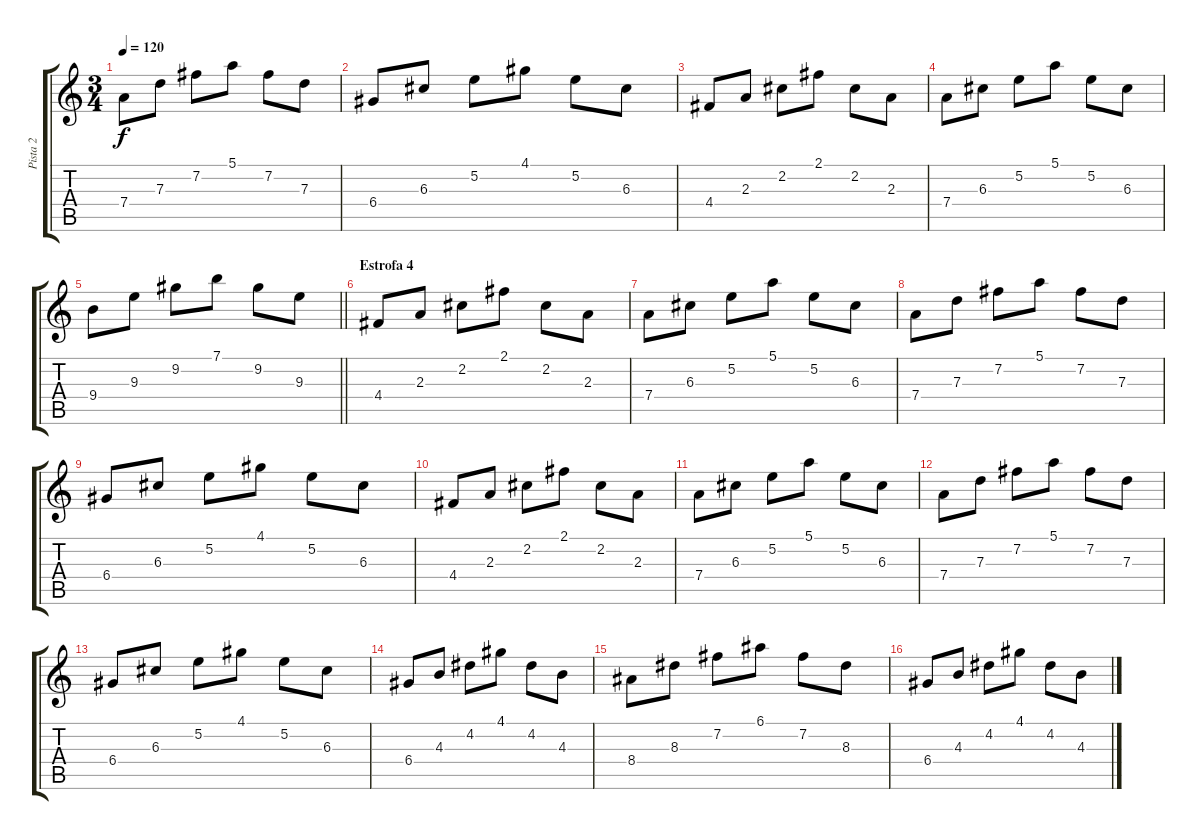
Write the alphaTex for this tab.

\track ("Pista 2" "Pista 2") {instrument overdrivenguitar}
\staff {score tabs}
\tuning (E4 B3 G3 D3 A2 E2) {hide}
\ts (3 4)
\tempo 120
\clef g2
\ks c
7.4.8{dy f} 7.3.8 7.2.8 5.1.8 7.2.8 7.3.8 |
6.4.8 6.3.8 5.2.8 4.1.8 5.2.8 6.3.8 |
4.4.8{volume 11 instrument electricguitarclean} 2.3.8 2.2.8 2.1.8 2.2.8 2.3.8 |
7.4.8 6.3.8 5.2.8 5.1.8 5.2.8 6.3.8 |
\barLineRight lightlight
9.4.8 9.3.8 9.2.8 7.1.8 9.2.8 9.3.8 |
\section ("" "Estrofa 4")
4.4.8{volume 9} 2.3.8 2.2.8 2.1.8 2.2.8 2.3.8 |
7.4.8 6.3.8 5.2.8 5.1.8 5.2.8 6.3.8 |
7.4.8 7.3.8 7.2.8 5.1.8 7.2.8 7.3.8 |
6.4.8 6.3.8 5.2.8 4.1.8 5.2.8 6.3.8 |
4.4.8 2.3.8 2.2.8 2.1.8 2.2.8 2.3.8 |
7.4.8 6.3.8 5.2.8 5.1.8 5.2.8 6.3.8 |
7.4.8 7.3.8 7.2.8 5.1.8 7.2.8 7.3.8 |
6.4.8 6.3.8 5.2.8 4.1.8 5.2.8 6.3.8 |
6.4.8 4.3.8 4.2.8 4.1.8 4.2.8 4.3.8 |
8.4.8 8.3.8 7.2.8 6.1.8 7.2.8 8.3.8 |
6.4.8 4.3.8 4.2.8 4.1.8 4.2.8 4.3.8
